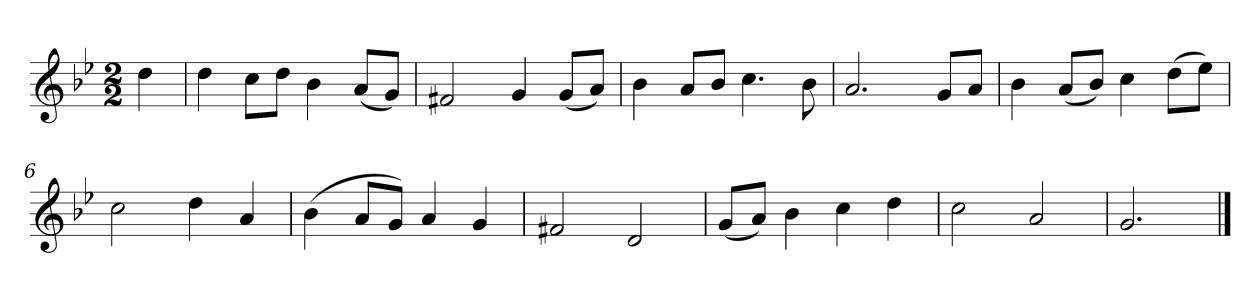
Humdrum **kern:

**kern
*part1
*staff1
*k[b-e-]
*M2/2
*MM120
=
4dd
=1
4dd
8ccL
8ddJ
4b-
(8aL
8gJ)
=2
2f#X
4g
(8gL
8aJ)
=3
4b-
8aL
8b-J
4.cc
8b-
=4
2.a
8gL
8aJ
=5
4b-
(8aL
8b-J)
4cc
(8ddL
8ee-J)
=6
2cc
4dd
4a
=7
(4b-
8aL
8gJ)
4a
4g
=8
2f#X
2d
=9
(8gL
8aJ)
4b-
4cc
4dd
=10
2cc
2a
=11
2.g
==
*-
